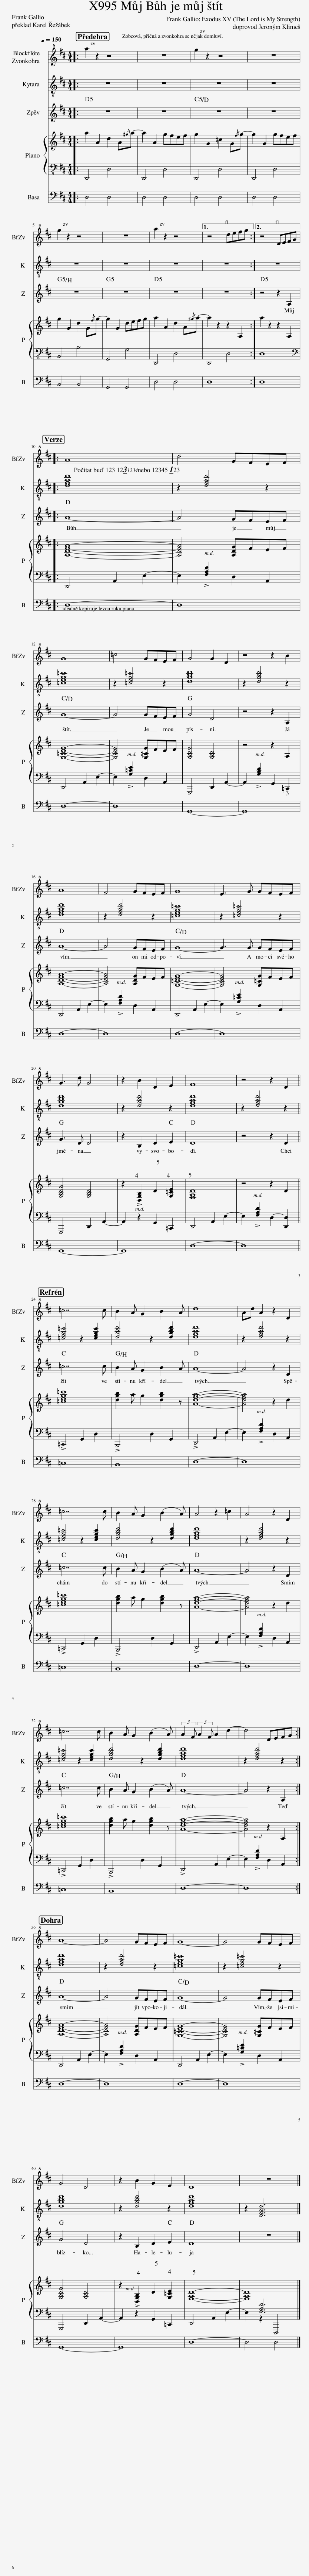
X:1
%%score 1 2 3 4 { 5 | ( 6 7 ) } 8
L:1/8
Q:1/4=150
M:4/4
I:linebreak $
K:D
V:1 treble
V:2 treble+8
V:3 treble-8
V:4 treble
V:5 treble
V:6 bass-8
V:7 bass-8
V:8 bass transpose=-12
V:1
|: z8 | z8 | z8 | z8 |$ z8 | %5
 z8 | z8 |1 z8 :|2 z8 |:$ A8- | %10
 A4 G F E F |$ G8- | G4 G F E F | G4 D4 | z4 z2 A,2 |$ %15
 A8- | A4 G F E F | G8- | G3 G G F E F |$ G3 D D4 | %20
 z4 (3B,2 D2 E2 | D8 | z4 z2 z D |$ c7 c | B2 A G2 B2 A | %25
 A8- | A4 z2 z D |$ =c7 c | B2 A G2 B2 A | A8- | %30
 A4 z2 D2 |$ =c7 c | B2 A G2 B2 A | A8- | A4 z2 z D :|$ %35
 A8- | A4 G F E F | G8- | G3 G G F E F |$ G3 D D4 | %40
 z4 (3B,2 D2 E2 | D8 | z4 z2 z D |] %43
V:2
|: a2 z2 z4 | z8 | g2 z2 z4 | z8 |$ g2 z2 z4 | %5
 z8 | a2 z2 z4 |1 z4 defg :|2 z4 DEFG |:$ A8 | %10
 d4 GFEF |$ G8 | =c4 GFEF | G4 G2 D2 | z4 z2 B2 |$ %15
 A8 | F4 GFEF | G8 | E3 G GFEF |$ G3 d G4 | %20
 z2 B2 D2 E2 | F8 | z4 z2 D2 |$ =c7 c | B2 A G2 B2 A | %25
 d8 | Ad A2 z2 D2 |$ =c7 c | B2 A G2 (B2 A) | A4 z2 =c2 | %30
 A4 z2 D2 |$ =c7 c | B2 A G2 (B2 A) | (3:2:2A2 F (3:2:2A2 F A2 d2- | d4 DEFG :|$ %35
 A8- | A4 GFEF | G8- | G4 GFEF |$ G4 D4 | %40
 z2 B2 G2 E2 | D8 | z8 |] %43
V:3
|: z8 | z8 | z8 | z8 |$ z8 | %5
 z8 | z8 |1 z8 :|2 z8 |:$ [dfad']8 | %10
 z2 [dfad']4 z2 |$ [=ceg=c']8 | z2 [=ceg=c']4 z2 | [dgbd']8 | z2 [dgbd']4 z2 |$ %15
 [dfad']8 | z2 [dfad']4 z2 | [=ceg=c']8 | z2 [=ceg=c']4 z2 |$ [dgbd']8 | %20
 z2 [dgbd']4 z2 | [dfad']8 | z2 [dfad']4 z2 |$ [=ceg=c']4 z2 [cegc']2 | [dgbd']4 z2 [dgbd']2 | %25
 [dfad']8 | z2 [dfad']4 z2 |$ [=ceg=c']4 z2 [cegc']2 | [dgbd']4 z2 [dgbd']2 | [dfad']8 | %30
 z2 [dfad']4 z2 |$ [=ceg=c']4 z2 [cegc']2 | [dgbd']4 z2 [dgbd']2 | [dfad']8 | z2 [dfad']4 z2 :|$ %35
 [dfad']8 | z2 [dfad']4 z2 | [=ceg=c']8 | z2 [=ceg=c']4 z2 |$ [dgbd']8 | %40
 z2 [dgbd']4 z2 | [dfad']8 | z2 [DFAd]6 |] %43
V:4
|: z8 | z8 | z8 | z8 |$ z8 | %5
 z8 | z8 |1 z8 :|2 z4 z2 A,2 |:$ A8- | %10
 A4 GFEF |$ G8- | G4 GFEF | G4 D4 | z4 z2 A,2 |$ %15
 A8- | A4 GFEF | G8- | G3 G GFEF |$ G3 D D4 | %20
 z2 B,2 D2 E2 | D8 | z4 z2 D2 |$ =c7 c | B2 A G2 B2 A | %25
 A8- | A4 z2 D2 |$ =c7 c | B2 A G2 (B2 A) | A8- | %30
 A4 z2 D2 |$ =c7 c | B2 A G2 (B2 A) | A8- | A4 z2 A,2 :|$ %35
 A8- | A4 GFEF | G8- | G4 GFEF |$ G4 D4 | %40
 z2 B,2 D2 E2 | D8 | z8 |] %43
V:5
|: a2 A2 d2 A{/^g}a- | a2 A2 gfef | g2 G2 =c2 G{/f}g- | g2 G2 gfef |$ g2 G2 d2 G{/f}g- | %5
 g2 G2 defg | a2 A2 d2 A{/^g}a- |1 a2 z2 z2 A,2 :|2 a2 z2 z2 A,2 |:$ [A,DFA]8- | %10
 [A,DFA]4 [A,DG]FEF |$ [G,=CEG]8- | [G,CEG]4 [G,=CG]FEF | [G,B,DG]4 [G,B,D]4 | z4 z2 A,2 |$ %15
 [A,DFA]8- | [A,DFA]4 [A,DG]FEF | [G,=CEG]8- | [G,CEG]4 [G,=CG]FEF |$ [G,B,DG]4 [G,B,D]4 | %20
 z2 !>!!4![D,G,B,]2 !5!D2 !4![G,=CE]2 | !5![F,A,D]8 | z4 z2 D2 |$ [=ceg=c']8 | [dgb]2 a g2 [dgb]2 z | %25
 [Adfa]8- | [Adfa]4 z2 d2 |$ [=ceg=c']8 | [dgb]2 a g2 [dgb]2 z | [Adfa]8- | %30
 [Adfa]4 z2 d2 |$ [=ceg=c']8 | [dgb]2 a g2 [dgb]2 z | [Adfa]8- | [Adfa]4 z2 A,2 :|$ %35
 [A,DFA]8- | [A,DFA]4 [A,DG]FEF | [G,=CEG]8- | [G,CEG]4 [G,=CG]FEF |$ [G,B,DG]4 [G,B,D]4 | %40
 z2 !>!!4![D,G,B,]2 !5!D2 !4![G,=CE]2 | !5![F,A,D]8- | [F,A,D]8 |] %43
V:6
|: D,,4 D,4 | D,,4 D,4 | D,,4 D,4 | D,,4 D,4 |$ B,,4 B,4 | %5
 G,,4 G,4 | D,,4 D,4 |1 D,,4 D,4 :|2 D,8 |:$[K:bass] D,,4 A,,2 E,2- | %10
 E,2 !>![F,A,D]2 D,2 A,,2 |$ D,,4 A,,2 E,2- | E,2 !>![G,=CE]2 D,2 A,,2 | G,,,4 D,,2 A,,2- | A,,2 !>![G,B,D]2 G,,2 !3!=C,,2 |$ %15
 D,,4 A,,2 E,2- | E,2 !>![F,A,D]2 D,2 A,,2 | D,,4 A,,2 E,2- | E,2 !>![G,=CE]2 D,2 A,,2 |$ G,,,4 D,,2 A,,2- | %20
 A,,2 z2 G,,2 =C,,2 | D,,4 A,,2 E,2- | E,2 !>![F,A,D]2 D,2- [D,,D,]2 |$ !>!=C,,4 G,,2 D,2 | !>!B,,,4 D,2 G,,2 | %25
 !>!D,,4 A,,2 E,2- | E,2 !>![F,A,D]2 D,2 A,,2 |$ !>!=C,,4 G,,2 D,2 | !>!B,,,4 D,2 G,,2 | !>!D,,4 A,,2 E,2- | %30
 E,2 !>![F,A,D]2 D,2 A,,2 |$ !>!=C,,4 G,,2 D,2 | !>!B,,,4 D,2 G,,2 | !>!D,,4 A,,2 E,2- | E,2 !>![F,A,D]2 D,2 A,,2 :|$ %35
 D,,4 A,,2 E,2- | E,2 !>![F,A,D]2 D,2 A,,2 | D,,4 A,,2 E,2- | E,2 !>![G,=CE]2 D,2 A,,2 |$ G,,,4 D,,2 A,,2- | %40
 A,,2 z2 G,,2 =C,,2 | D,,4 A,,2 E,2- | E,2 z2 D,,,4 |] %43
V:7
|: x8 | x8 | x8 | x8 |$ x8 | %5
 x8 | x8 |1 x8 :|2 x8 |:$[K:bass] x8 | %10
 x8 |$ x8 | x8 | x8 | x8 |$ %15
 x8 | x8 | x8 | x8 |$ x8 | %20
 x8 | x8 | x8 |$ x8 | x8 | %25
 x8 | x8 |$ x8 | x8 | x8 | %30
 x8 |$ x8 | x8 | x8 | x8 :|$ %35
 x8 | x8 | x8 | x8 |$ x8 | %40
 x8 | x8 | x2 [F,A,D]6 |] %43
V:8
|: D,4 D,4 | D,4 D,4 | D,4 D,4 | D,4 D,4 |$ B,,4 B,,4 | %5
 G,,4 G,,4 | D,4 D,4 |1 D,8 :|2 D,8 |:$ D,8- | %10
 D,8 |$ D,8- | D,8 | G,,8- | G,,8 |$ %15
 D,8- | D,8 | D,8- | D,8 |$ G,,8- | %20
 G,,8 | D,8- | D,8 |$ =C,8 | B,,8 | %25
 D,8- | D,8 |$ =C,8 | B,,8 | D,8- | %30
 D,8 |$ =C,8 | B,,8 | D,8- | D,8 :|$ %35
 D,8- | D,8 | D,8- | D,8 |$ G,,8- | %40
 G,,8 | D,8- | D,4 D,4 |] %43
